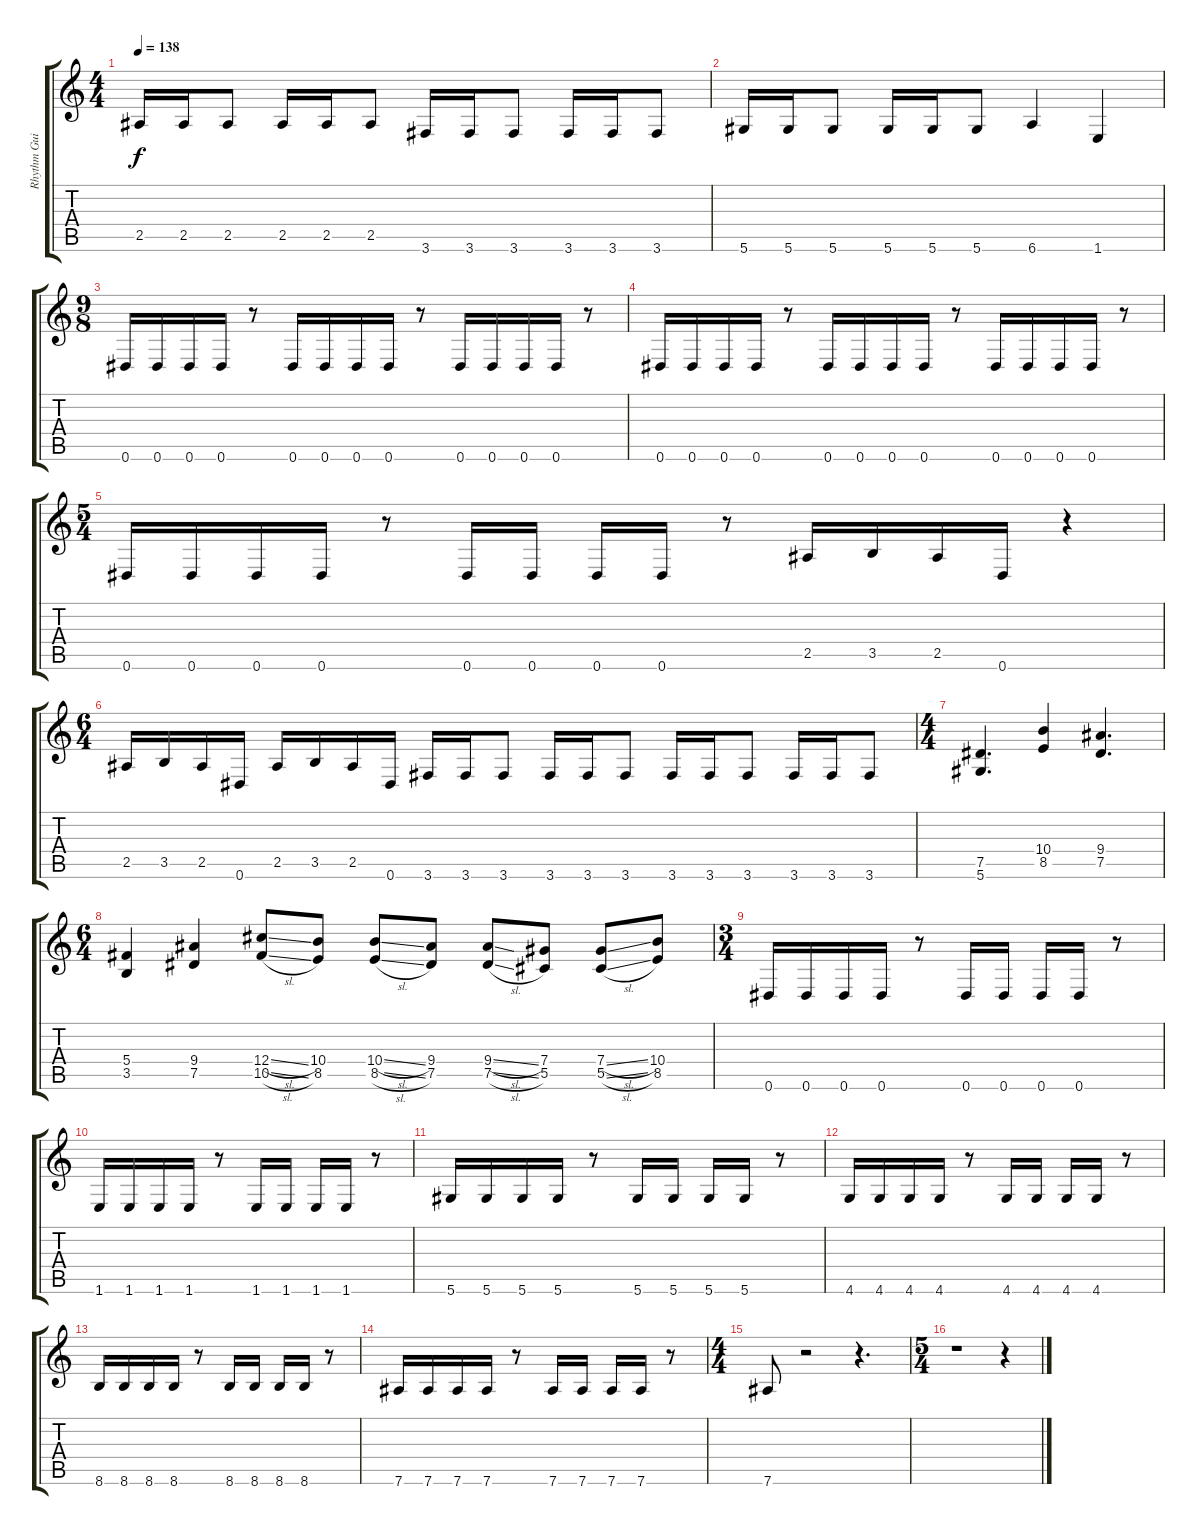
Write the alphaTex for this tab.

\track ("Rhythm Guitar R" "Rhythm Gui") {instrument distortionguitar}
\staff {score tabs}
\tuning (Eb4 Bb3 Gb3 Db3 Ab2 Eb2) {hide}
\ts (4 4)
\tempo 138
\clef g2
\ks c
2.5.16{dy f} 2.5.16 2.5.8 2.5.16 2.5.16 2.5.8 3.6.16 3.6.16 3.6.8 3.6.16 3.6.16 3.6.8 |
5.6.16 5.6.16 5.6.8 5.6.16 5.6.16 5.6.8 6.6.4 1.6.4 |
\ts (9 8)
0.6.16 0.6.16 0.6.16 0.6.16 r.8 0.6.16 0.6.16 0.6.16 0.6.16 r.8 0.6.16 0.6.16 0.6.16 0.6.16 r.8 |
0.6.16 0.6.16 0.6.16 0.6.16 r.8 0.6.16 0.6.16 0.6.16 0.6.16 r.8 0.6.16 0.6.16 0.6.16 0.6.16 r.8 |
\ts (5 4)
0.6.16 0.6.16 0.6.16 0.6.16 r.8 0.6.16 0.6.16 0.6.16 0.6.16 r.8 2.5.16 3.5.16 2.5.16 0.6.16 r.4 |
\ts (6 4)
2.5.16 3.5.16 2.5.16 0.6.16 2.5.16 3.5.16 2.5.16 0.6.16 3.6.16 3.6.16 3.6.8 3.6.16 3.6.16 3.6.8 3.6.16 3.6.16 3.6.8 3.6.16 3.6.16 3.6.8 |
\ts (4 4)
(7.5 5.6).4{d} (10.4 8.5).4 (9.4 7.5).4{d} |
\ts (6 4)
(5.4 3.5).4 (9.4 7.5).4 (12.4{sl} 10.5{sl}).8 (10.4 8.5).8 (10.4{sl} 8.5{sl}).8 (9.4 7.5).8 (9.4{sl} 7.5{sl}).8 (7.4 5.5).8 (7.4{sl} 5.5{sl}).8 (10.4 8.5).8 |
\ts (3 4)
0.6.16 0.6.16 0.6.16 0.6.16 r.8 0.6.16 0.6.16 0.6.16 0.6.16 r.8 |
1.6.16 1.6.16 1.6.16 1.6.16 r.8 1.6.16 1.6.16 1.6.16 1.6.16 r.8 |
5.6.16 5.6.16 5.6.16 5.6.16 r.8 5.6.16 5.6.16 5.6.16 5.6.16 r.8 |
4.6.16 4.6.16 4.6.16 4.6.16 r.8 4.6.16 4.6.16 4.6.16 4.6.16 r.8 |
8.6.16 8.6.16 8.6.16 8.6.16 r.8 8.6.16 8.6.16 8.6.16 8.6.16 r.8 |
7.6.16 7.6.16 7.6.16 7.6.16 r.8 7.6.16 7.6.16 7.6.16 7.6.16 r.8 |
\ts (4 4)
7.6.8 r.2 r.4{d} |
\ts (5 4)
r.1 r.4
